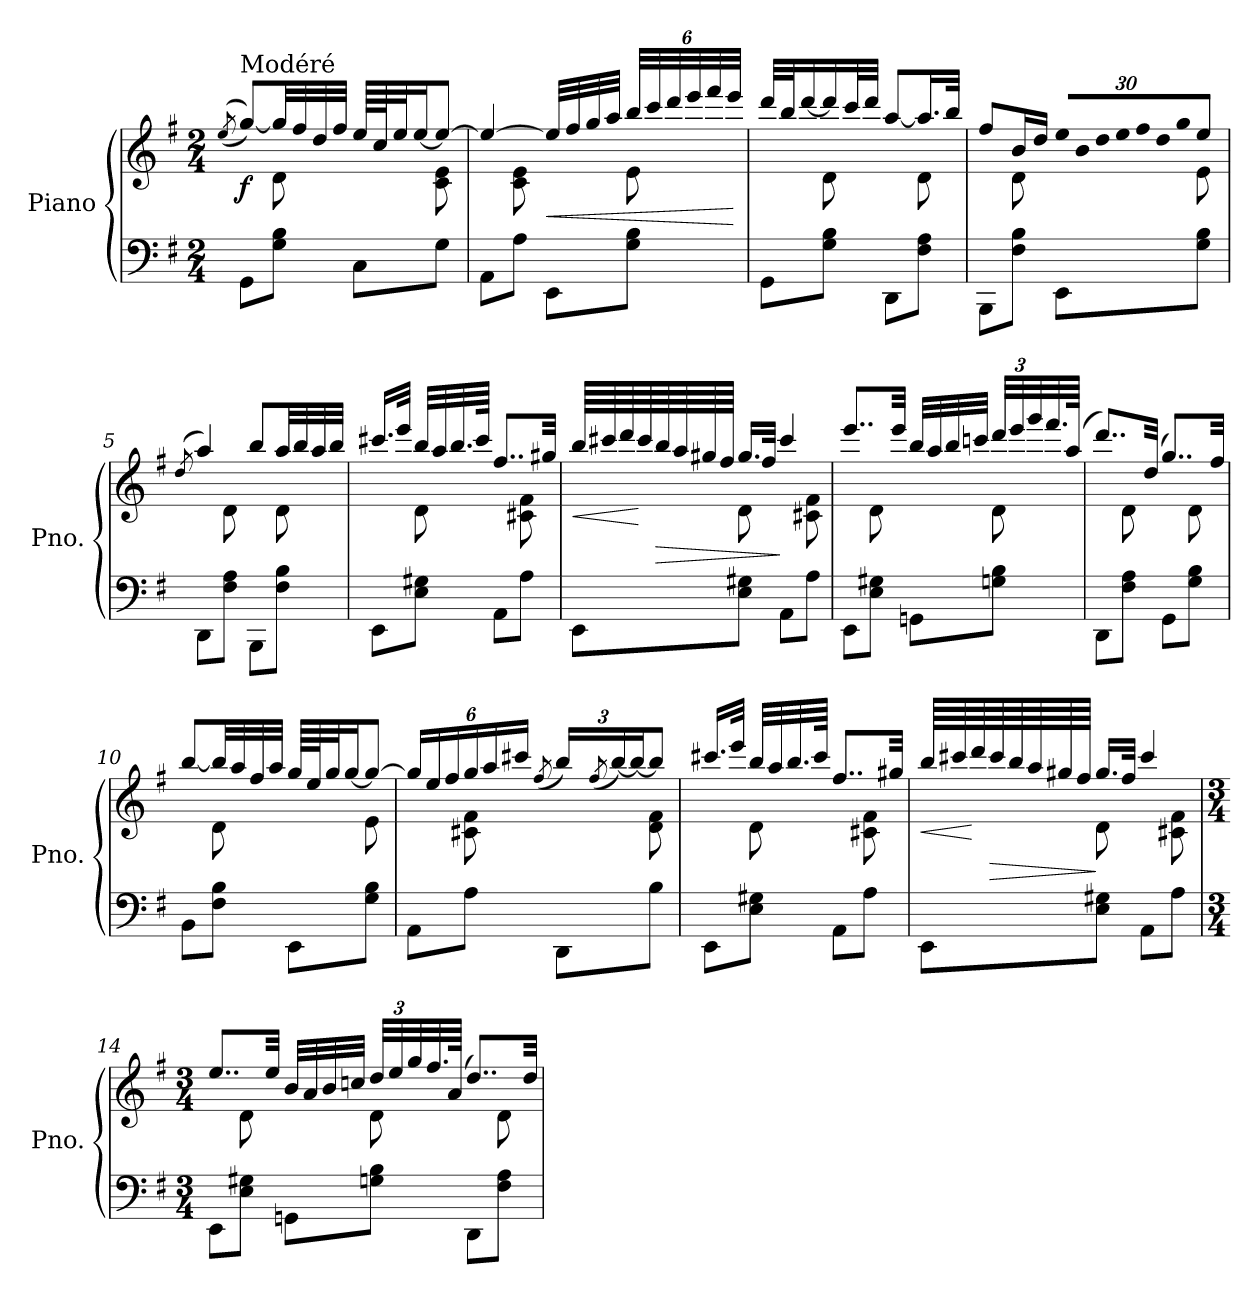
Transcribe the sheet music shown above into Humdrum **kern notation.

**kern	**kern	**dynam
*part1	*part1	*part1
*staff2	*staff1	*staff1/2
*I"Piano	*	*
*I'Pno.	*	*
*clefF4	*clefG2	*
*k[f#]	*k[f#]	*
*M2/4	*M2/4	*
=1	=1	=1
.	((8qee/	.
*^	*^	*
!	!	!LO:TX:a:t=Modéré	!	!
!	!	!	!	!LO:DY:b
8ryy	8GG\L	[8gg/L))	8ryy	f
8ryy	8G\ 8B\J	32gg/LL]	8d\	.
.	.	32ff#/	.	.
.	.	32dd/	.	.
.	.	32ff#/JJJ	.	.
8ryy	8C\L	64ee/LLLL	8ryy	.
.	.	64cc/J	.	.
.	.	32ee/J	.	.
.	.	[16ee/J	.	.
8ryy	8G\J	8ee/J_	8c\ 8e\	.
=2	=2	=2	=2	=2
8ryy	8AA\L	4ee/_	8ryy	.
8ryy	8A\J	.	8c\ 8e\	.
!	!	!	!	!LO:HP:b
8ryy	8EE\L	32ee/LLL]	8ryy	<
.	.	32ff#/	.	.
.	.	32gg/	.	.
.	.	32aa/JJJ	.	.
*	*	*Xbrackettup	*	*
8ryy	8G\ 8B\J	48bb/LLL	8e\	.
.	.	48ccc/	.	.
.	.	48ddd/	.	.
.	.	48eee/	.	.
.	.	48fff#/	.	.
.	.	48eee/JJJ	.	.
*v	*v	*	*	*
*	*v	*v	*
.	.	[
=3	=3	=3
*^	*^	*
8ryy	8GG\L	32ddd/LLL	8ryy	.
.	.	32bb/J	.	.
.	.	[16ddd/	.	.
8ryy	8G\ 8B\J	16ddd/]	8d\	.
.	.	32ccc/L	.	.
.	.	32ddd/JJJ	.	.
8ryy	8DD\L	[8aa/L	8ryy	.
8ryy	8F#\ 8A\J	16.aa/L]	8d\	.
.	.	32bb/JJk	.	.
!!LO:LB:g=z	!!
=4	=4	=4	=4	=4
8ryy	8BBB\L	8ff#/L	8ryy	.
8ryy	8F#\ 8B\J	16b/L	8d\	.
.	.	16dd/JJ	.	.
!	!	!LO:N:vis=32	!	!
8ryy	8EE\L	960%17ee/LLL	8ryy	.
!	!	!LO:N:vis=32	!	!
.	.	960%17b/	.	.
!	!	!LO:N:vis=32	!	!
.	.	960%17dd/	.	.
!	!	!LO:N:vis=32	!	!
.	.	960%17ee/	.	.
!	!	!LO:N:vis=32	!	!
.	.	960%17ff#/	.	.
!	!	!LO:N:vis=32	!	!
.	.	960%17dd/	.	.
!	!	!LO:N:vis=32	!	!
.	.	960%17gg/JJ	.	.
.	.	960ryy	.	.
8ryy	8G\ 8B\J	8ee/J	8e\	.
=5	=5	=5	=5	=5
.	.	(8qdd/	.	.
8ryy	8DD\L	4aa/)	8ryy	.
8ryy	8F#\ 8A\J	.	8d\	.
8ryy	8BBB\L	8bb/L	8ryy	.
8ryy	8F#\ 8B\J	32aa/LL	8d\	.
.	.	32bb/	.	.
.	.	32aa/	.	.
.	.	32bb/JJJ	.	.
=6	=6	=6	=6	=6
8ryy	8EE\L	16.ccc#X/LL	8ryy	.
.	.	32eee/JJk	.	.
8ryy	8E\ 8G#X\J	32bb/LLL	8d\	.
.	.	32aa/	.	.
.	.	32.bb/	.	.
.	.	64ccc#/JJJk	.	.
8ryy	8AA\L	8..ff#/L	8ryy	.
8ryy	8A\J	.	8c#X\ 8f#\	.
.	.	32gg#X/Jkk	.	.
!!LO:LB:g=z	!!
=7	=7	=7	=7	=7
!	!	!	!	!LO:HP:b
8ryy	8EE\L	64bb/LLLL	8ryy	<
.	.	64ccc#X/	.	.
.	.	64ddd/	.	.
.	.	64ccc#/	.	[
!	!	!	!	!LO:HP:b
.	.	64bb/	.	>
.	.	64aa/	.	.
.	.	64gg#X/	.	.
.	.	64ff#/JJJJ	.	.
8ryy	8E\ 8G#X\J	16.gg#/LL	8d\	.
.	.	32ff#/JJk	.	.
8ryy	8AA\L	4ccc#/	8ryy	]
8ryy	8A\J	.	8c#X\ 8f#\	.
=8	=8	=8	=8	=8
8ryy	8EE\L	8..eee/L	8ryy	.
8ryy	8E\ 8G#X\J	.	8d\	.
.	.	32eee/Jkk	.	.
8ryy	8GGn\L	32bb/LLL	8ryy	.
.	.	32aa/	.	.
.	.	32bb/	.	.
.	.	32cccn/JJJ	.	.
8ryy	8Gn\ 8B\J	48ddd/LLL	8d\	.
.	.	48eee/	.	.
.	.	48ggg/	.	.
.	.	32.fff#/	.	.
.	.	(>64aa/JJJk	.	.
=9	=9	=9	=9	=9
8ryy	8DD\L	8..ddd/L)	8ryy	.
8ryy	8F#\ 8A\J	.	8d\	.
.	.	(>32dd/Jkk	.	.
8ryy	8GG\L	8..gg/L)	8ryy	.
8ryy	8G\ 8B\J	.	8d\	.
.	.	32ff#/Jkk	.	.
=10	=10	=10	=10	=10
8ryy	8BB\L	[8bb/L	8ryy	.
8ryy	8F#\ 8B\J	32bb/LL]	8d\	.
.	.	32aa/	.	.
.	.	32ff#/	.	.
.	.	32aa/JJJ	.	.
8ryy	8EE\L	64gg/LLLL	8ryy	.
.	.	64ee/J	.	.
.	.	32gg/J	.	.
.	.	[16gg/J	.	.
8ryy	8G\ 8B\J	8gg/J_	8e\	.
!!LO:LB:g=z	!!
=11	=11	=11	=11	=11
8ryy	8AA\L	24gg/LL]	8ryy	.
.	.	24ee/	.	.
.	.	24ff#/	.	.
8ryy	8A\J	24gg/	8c#X\ 8f#\	.
.	.	24aa/	.	.
.	.	24ccc#X/JJ	.	.
.	.	(8qff#/	.	.
8ryy	8DD\L	24bb/LL)	8ryy	.
.	.	(8qff#/	.	.
.	.	[24bb/)	.	.
.	.	24bb/J_	.	.
8ryy	8B\J	8bb/J]	8d\ 8f#\	.
=12	=12	=12	=12	=12
8ryy	8EE\L	16.ccc#X/LL	8ryy	.
.	.	32eee/JJk	.	.
8ryy	8E\ 8G#X\J	32bb/LLL	8d\	.
.	.	32aa/	.	.
.	.	32.bb/	.	.
.	.	64ccc#/JJJk	.	.
8ryy	8AA\L	8..ff#/L	8ryy	.
8ryy	8A\J	.	8c#X\ 8f#\	.
.	.	32gg#X/Jkk	.	.
=13	=13	=13	=13	=13
!	!	!	!	!LO:HP:b
8ryy	8EE\L	64bb/LLLL	8ryy	<
.	.	64ccc#X/	.	.
.	.	64ddd/	.	[
!	!	!	!	!LO:HP:b
.	.	64ccc#/	.	>
.	.	64bb/	.	.
.	.	64aa/	.	.
.	.	64gg#X/	.	.
.	.	64ff#/JJJJ	.	.
8ryy	8E\ 8G#X\J	16.gg#/LL	8d\	]
.	.	32ff#/JJk	.	.
8ryy	8AA\L	4ccc#/	8ryy	.
8ryy	8A\J	.	8c#X\ 8f#\	.
!!LO:LB:g=z	!!
=14	=14	=14	=14	=14
*M3/4	*	*M3/4	*	*
8ryy	8EE\L	8..ee/L	8ryy	.
8ryy	8E\ 8G#X\J	.	8d\	.
.	.	32ee/Jkk	.	.
8ryy	8GGn\L	32b/LLL	8ryy	.
.	.	32a/	.	.
.	.	32b/	.	.
.	.	32ccn/JJJ	.	.
8ryy	8Gn\ 8B\J	48dd/LLL	8d\	.
.	.	48ee/	.	.
.	.	48gg/	.	.
.	.	32.ff#/	.	.
.	.	(>64a/JJJk	.	.
8ryy	8DD\L	8..dd/L)	8ryy	.
8ryy	8F#\ 8A\J	.	8d\	.
.	.	32dd/Jkk	.	.
*v	*v	*	*	*
*	*v	*v	*
=	=	=
*-	*-	*-
